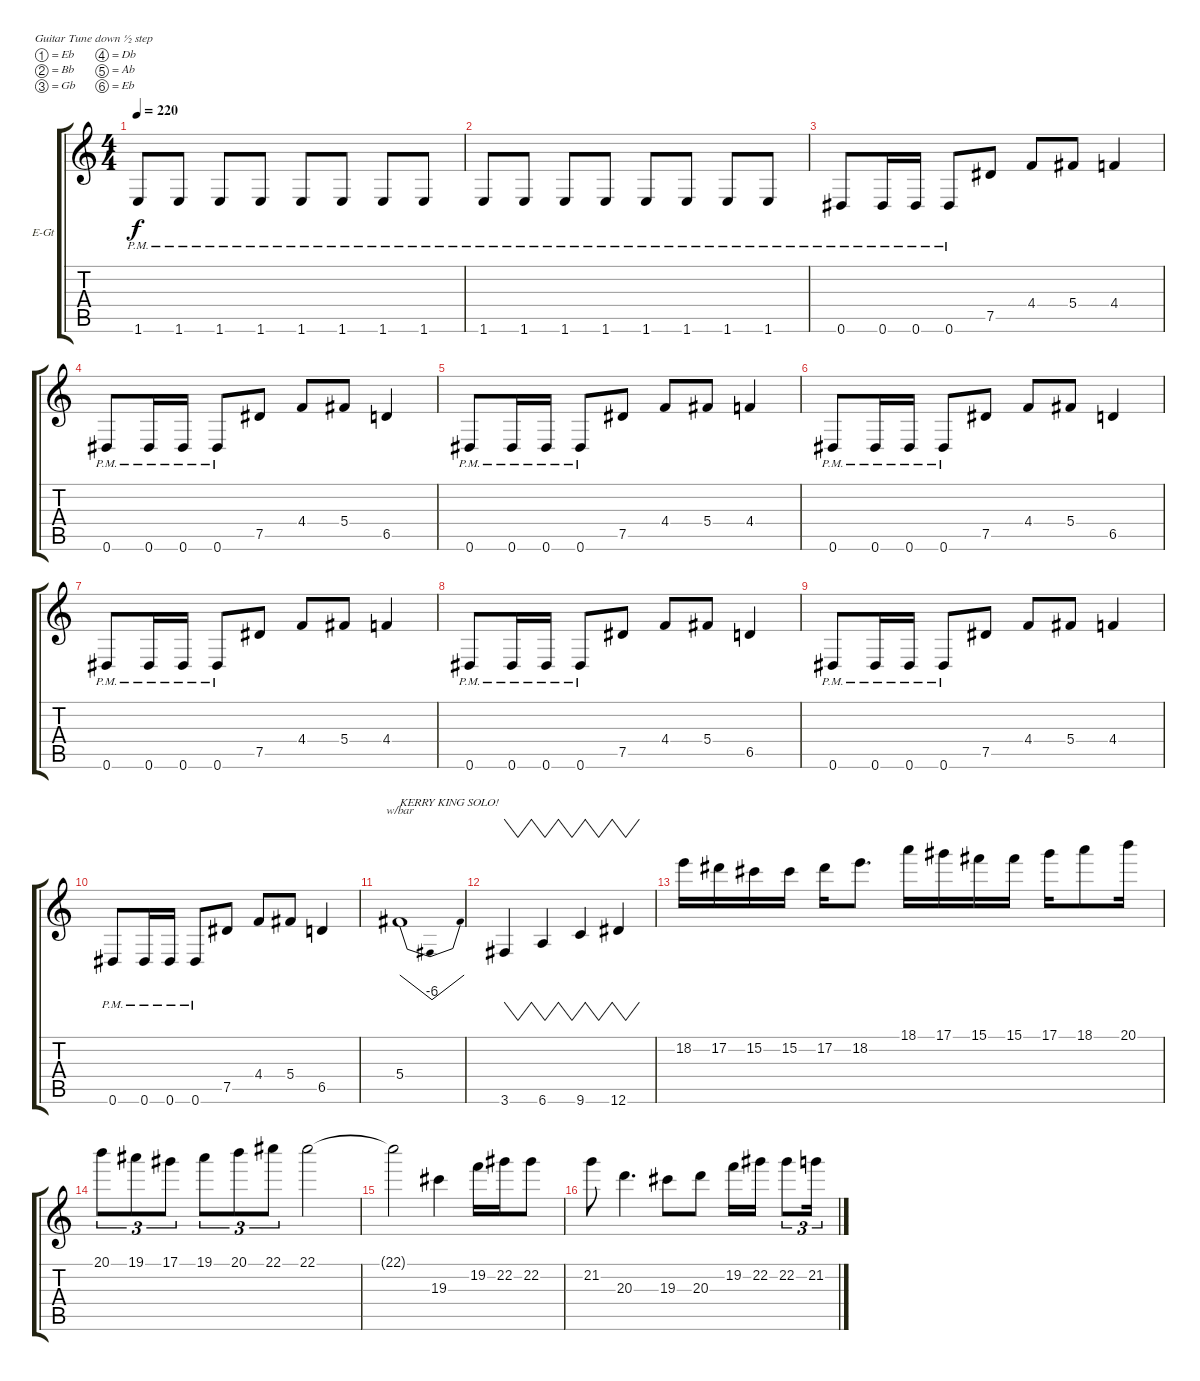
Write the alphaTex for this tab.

\bracketExtendMode groupsimilarinstruments
\firstSystemTrackNameOrientation horizontal
\otherSystemsTrackNameOrientation horizontal
\track ("Kerry King" "E-Gt") {instrument distortionguitar}
\staff {score tabs}
\tuning (Eb4 Bb3 Gb3 Db3 Ab2 Eb2)
\ts (4 4)
\tempo 220
\clef g2
\ks c
1.6{pm}.8{dy f} 1.6{pm}.8 1.6{pm}.8 1.6{pm}.8 1.6{pm}.8 1.6{pm}.8 1.6{pm}.8 1.6{pm}.8 |
1.6{pm}.8 1.6{pm}.8 1.6{pm}.8 1.6{pm}.8 1.6{pm}.8 1.6{pm}.8 1.6{pm}.8 1.6{pm}.8 |
0.6{pm}.8 0.6{pm}.16 0.6{pm}.16 0.6{pm}.8 7.5.8 4.4.8 5.4.8 4.4.4 |
0.6{pm}.8 0.6{pm}.16 0.6{pm}.16 0.6{pm}.8 7.5.8 4.4.8 5.4.8 6.5.4 |
0.6{pm}.8 0.6{pm}.16 0.6{pm}.16 0.6{pm}.8 7.5.8 4.4.8 5.4.8 4.4.4 |
0.6{pm}.8 0.6{pm}.16 0.6{pm}.16 0.6{pm}.8 7.5.8 4.4.8 5.4.8 6.5.4 |
0.6{pm}.8 0.6{pm}.16 0.6{pm}.16 0.6{pm}.8 7.5.8 4.4.8 5.4.8 4.4.4 |
0.6{pm}.8 0.6{pm}.16 0.6{pm}.16 0.6{pm}.8 7.5.8 4.4.8 5.4.8 6.5.4 |
0.6{pm}.8 0.6{pm}.16 0.6{pm}.16 0.6{pm}.8 7.5.8 4.4.8 5.4.8 4.4.4 |
0.6{pm}.8 0.6{pm}.16 0.6{pm}.16 0.6{pm}.8 7.5.8 4.4.8 5.4.8 6.5.4 |
5.4.1{tbe (dip default 0 0 30 -24 60 0) txt "KERRY KING SOLO!"} |
3.6.4{vw} 6.6.4{vw} 9.6.4{vw} 12.6.4{vw} |
18.2.16 17.2.16 15.2.16 15.2.16 17.2.16 18.2.8{d} 18.1.16 17.1.16 15.1.16 15.1.16 17.1.16 18.1.8 20.1.16 |
20.1.8{tu (3 2)} 19.1.8{tu (3 2)} 17.1.8{tu (3 2)} 19.1.8{tu (3 2)} 20.1.8{tu (3 2)} 22.1.8{tu (3 2)} 22.1.2 |
22.1{t}.2 19.3.4 19.2.16 22.2.16 22.2.8 |
21.2.8 20.3.4{d} 19.3.8 20.3.8 19.2.16 22.2.16 22.2.8{tu (3 2)} 21.2.16{tu (3 2)}
